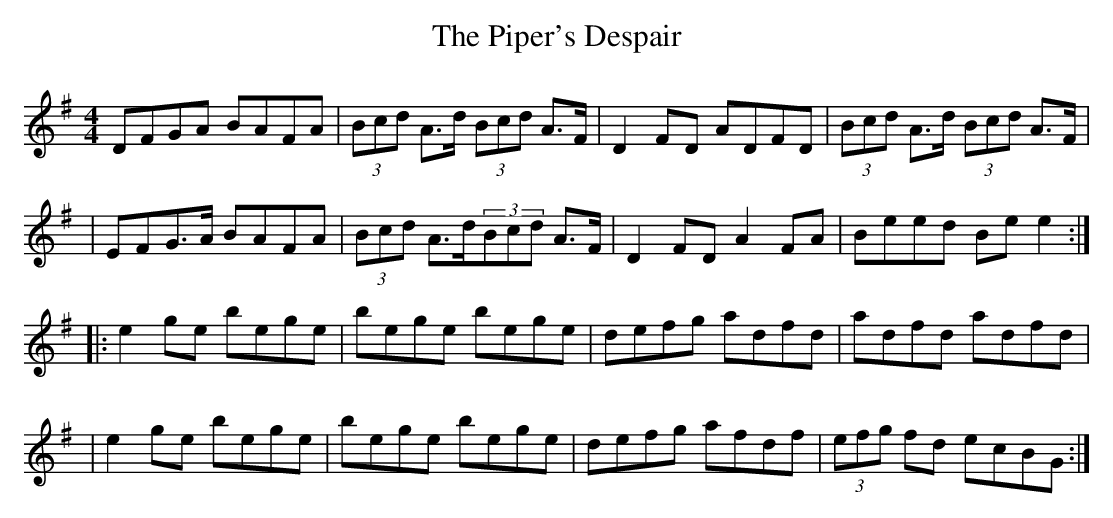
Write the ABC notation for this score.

X:1
T: The Piper's Despair
M: 4/4
L: 1/8
K: G
DFGA BAFA | (3Bcd A>d (3Bcd A>F | D2F-D ADFD | (3Bcd A>d (3Bcd A>F |
| EFG>A BAFA | (3Bcd A>d(3Bcd A>F | D2FD A2FA | Beed Bee2 :|
|: e2 g-e bege | bege bege | defg adfd | adfd adfd |
| e2 g-e bege | bege bege | defg afdf | (3efg fd ecBG :|
